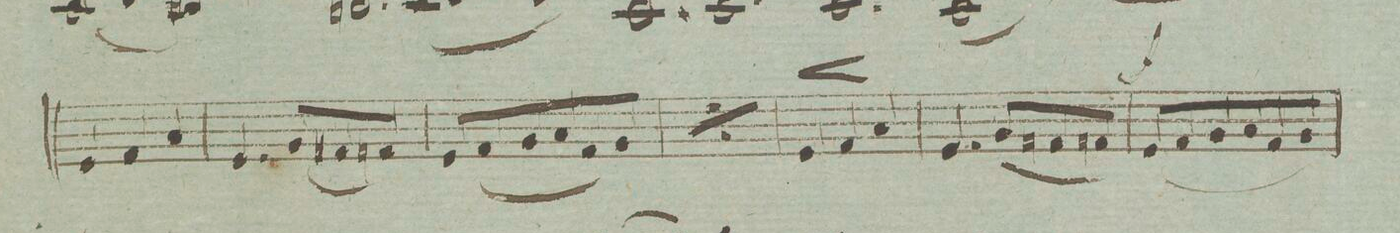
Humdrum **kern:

**kern	**dynam
*I"Violino. 2do	*
*clefG2	*
*k[]	*
*M3/4	*
4e/	.
4f/	.
4a/	.
=102	=102
4.e/	.
(8g/L	.
8f#X/	.
8fn/J)	.
=103	=103
8e/L	.
(8f/	.
8g/	.
8a/	.
8f/)	.
8g/J	.
=104	=104
*rep	*
8e/L	<
(8f/	.
8g/	.
8a/	.
8f/)	.
8g/J	[[
*Xrep	*
=105	=105
4e/	<
4f/	.
.	[
4a/	.
=106	=106
4.e/	.
(8g/L	.
8f#X/	.
8fn/J)	.
=107	=107
(8e/L	f
8f/	.
8g/	.
8a/	.
8f/	.
8g/J)	.
=108	=108
*-	*-
